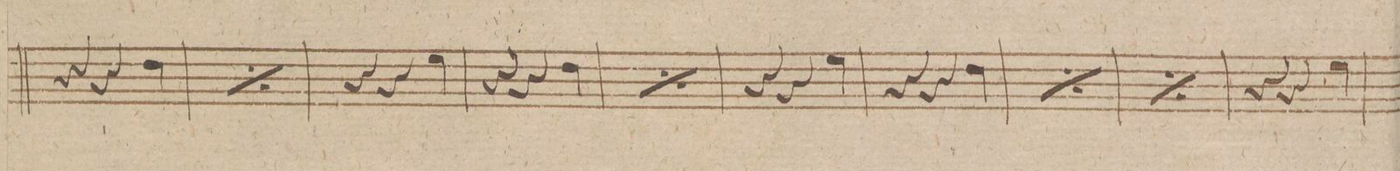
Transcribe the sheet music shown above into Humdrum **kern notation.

**kern	**dynam
*I"Corno 1mo in A.	*
*clefG2	*
*k[f#]	*
*M3/4	*
4r	.
4r	.
4a/	.
=37	=37
*rep	*
4r	.
4r	.
4a/	.
*Xrep	*
=38	=38
4r	.
4r	.
4b\	.
=39	=39
4r	.
4r	.
4a/	.
=40	=40
*rep	*
4r	.
4r	.
4a/	.
*Xrep	*
=41	=41
4r	.
4r	.
4b\	.
=42	=42
4r	.
4r	.
4a/	.
=43	=43
*rep	*
4r	.
4r	.
4a/	.
*Xrep	*
=44	=44
*rep	*
4r	.
4r	.
4a/	.
*Xrep	*
=45	=45
4r	.
4r	.
4b\	.
=46	=46
*-	*-
